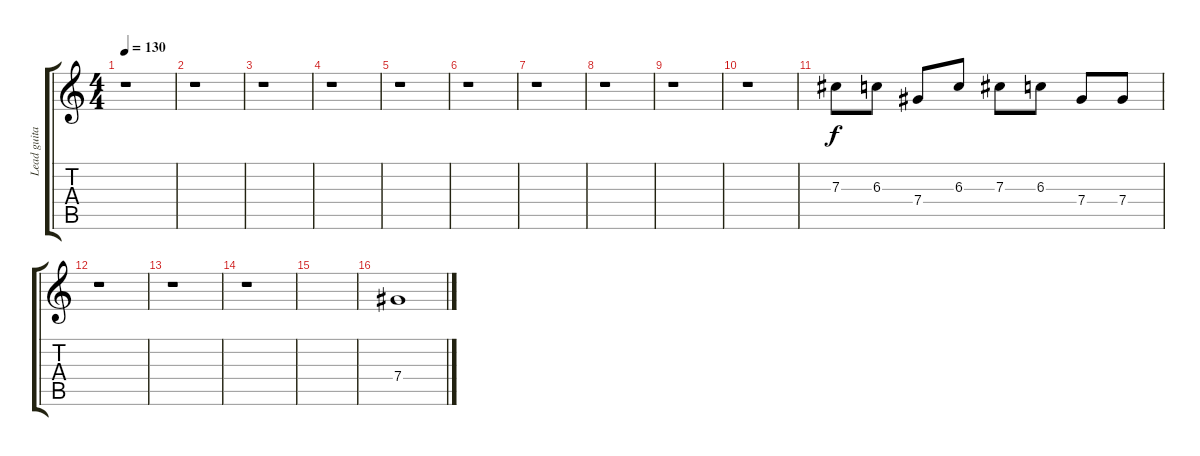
\track ("Lead guitar" "Lead guita") {instrument electricguitarclean}
\staff {score tabs}
\tuning (Eb4 Bb3 Gb3 Db3 Ab2 Eb2) {hide}
\ts (4 4)
\tempo 130
\clef g2
\ks c
r.1{dy f} |
r.1 |
r.1 |
r.1 |
r.1 |
r.1 |
r.1 |
r.1 |
r.1 |
r.1 |
7.3.8 6.3.8 7.4.8 6.3.8 7.3.8 6.3.8 7.4.8 7.4.8 |
r.1 |
r.1 |
r.1 |
|
7.4.1
